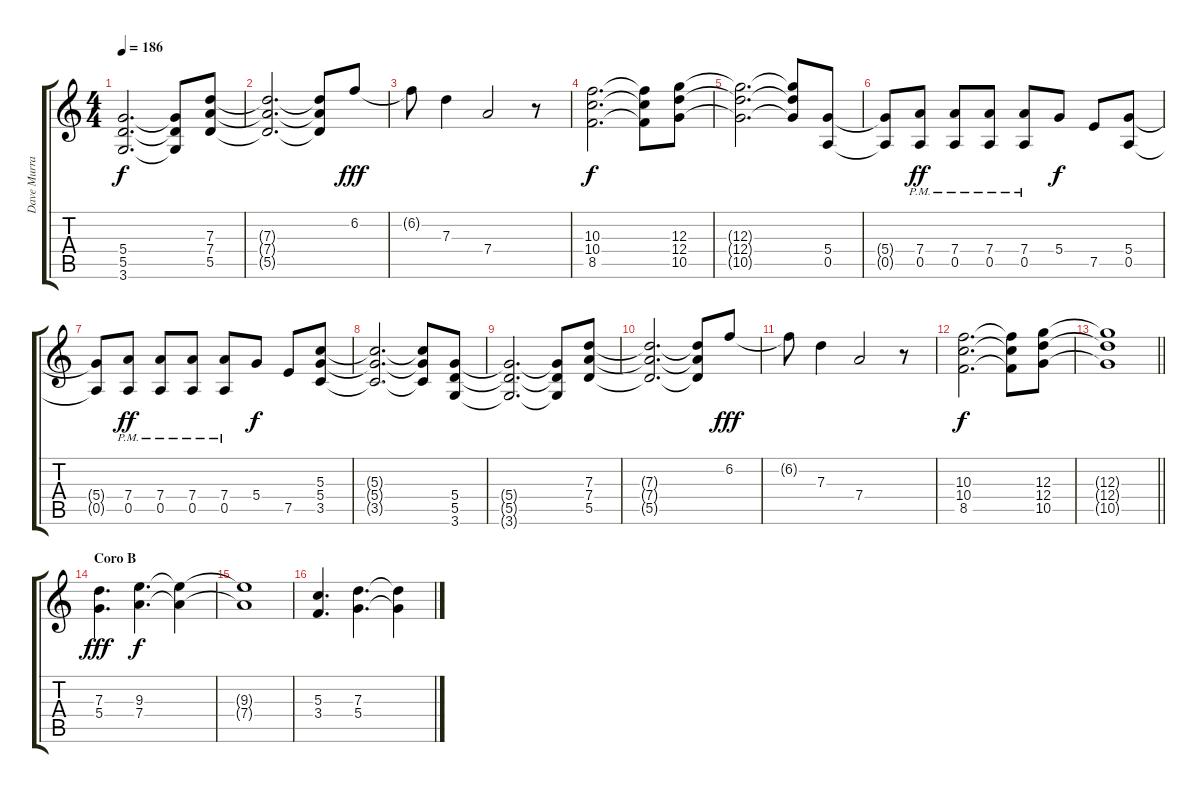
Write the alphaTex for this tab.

\track ("Dave Murray" "Dave Murra") {instrument overdrivenguitar}
\staff {score tabs}
\tuning (E4 B3 G3 D3 A2 E2) {hide}
\ts (4 4)
\tempo 186
\clef g2
\ks c
(5.4{t} 5.5{t} 3.6{t}).2{d dy f} (5.4{t} 5.5{t} 3.6{t}).8 (7.3 7.4 5.5).8 |
(7.3{t} 7.4{t} 5.5{t}).2{d} (7.3{t} 7.4{t} 5.5{t}).8 6.2.8{dy fff} |
6.2{t}.8 7.3.4 7.4.2 r.8 |
(10.3 10.4 8.5).2{d dy f} (10.3{t} 10.4{t} 8.5{t}).8 (12.3 12.4 10.5).8 |
(12.3{t} 12.4{t} 10.5{t}).2{d} (12.3{t} 12.4{t} 10.5{t}).8 (5.4 0.5).8 |
(5.4{t} 0.5{t}).8 (7.4{pm} 0.5{pm}).8{dy ff} (7.4{pm} 0.5{pm}).8 (7.4{pm} 0.5{pm}).8 (7.4{pm} 0.5{pm}).8 5.4.8{dy f} 7.5.8 (5.4 0.5).8 |
(5.4{t} 0.5{t}).8 (7.4{pm} 0.5{pm}).8{dy ff} (7.4{pm} 0.5{pm}).8 (7.4{pm} 0.5{pm}).8 (7.4{pm} 0.5{pm}).8 5.4.8{dy f} 7.5.8 (5.3 5.4 3.5).8 |
(5.3{t} 5.4{t} 3.5{t}).2{d} (5.3{t} 5.4{t} 3.5{t}).8 (5.4 5.5 3.6).8 |
(5.4{t} 5.5{t} 3.6{t}).2{d} (5.4{t} 5.5{t} 3.6{t}).8 (7.3 7.4 5.5).8 |
(7.3{t} 7.4{t} 5.5{t}).2{d} (7.3{t} 7.4{t} 5.5{t}).8 6.2.8{dy fff} |
6.2{t}.8 7.3.4 7.4.2 r.8 |
(10.3 10.4 8.5).2{d dy f} (10.3{t} 10.4{t} 8.5{t}).8 (12.3 12.4 10.5).8 |
\barLineRight lightlight
(12.3{t} 12.4{t} 10.5{t}).1 |
\section ("" "Coro B")
(7.3 5.4).4{d dy fff} (9.3 7.4).4{d dy f} (9.3{t} 7.4{t}).4 |
(9.3{t} 7.4{t}).1 |
(5.3 3.4).4{d} (7.3 5.4).4{d} (7.3{t} 5.4{t}).4
